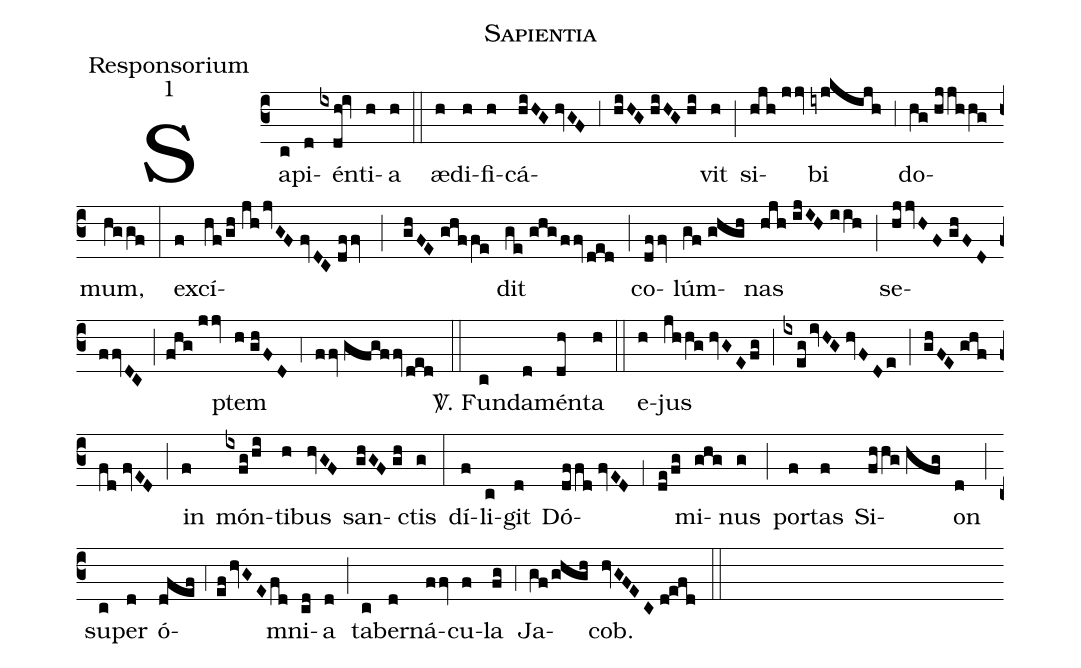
name:Sapientia;
office-part:Responsorium;
mode:1;
%%
c4() Sa(c)pi(d)én(ixdh!iv)ti(h)a(h) (::)
æ(h)di(h)fi(h)cá(hiHG//hvGF;3hiHG//hiHG//hi)vit(h) (;) si(hjh//jjv)bi(iyjkijh) (,3) do(hg//hjjhhg)mum,(hggf) (:)
ex(f)cí(hf/gh//jh/jvGF//fvDC//dffv;ghFE//ghffe)dit(ge//ghg/ffv/ded) (;) co(dffv)lúm(gf//ghgh)nas(hjh//ijIH//iih) (;) se(hjjvHF//ghFD//ffvDC;fhg//jjv)ptem(h//ghFD) (,4) (ffv//gfgffv/ded) (::)

<sp>V/</sp>. Fun(c)da(d)mén(dh)ta(h) (::)
e(h)jus(jhhg//hvGE/fg) (;) (ixeg/ivHG//hvFDe) (;) (ghFE//ghffd//fvED) (;) in(f) món(ixfg/hi)ti(h)bus(hvGF) san(ghGF//gh)ctis(g) (:)
dí(f)li(c)git(d) Dó(dffd//fvED;1de/fg)mi(ghg)nus(g) (;) por(f)tas(f) Si(fhhg//hfg)on(d) (;) su(c)per(d) ó(dfef;4ef/hvGE/fd)mni(cd)a(d) (;) ta(c)ber(d)ná(ffv)cu(f)la(fg) (,4) Ja(gf/ghgh)cob.(hvGFEC//d!efd) (::)
